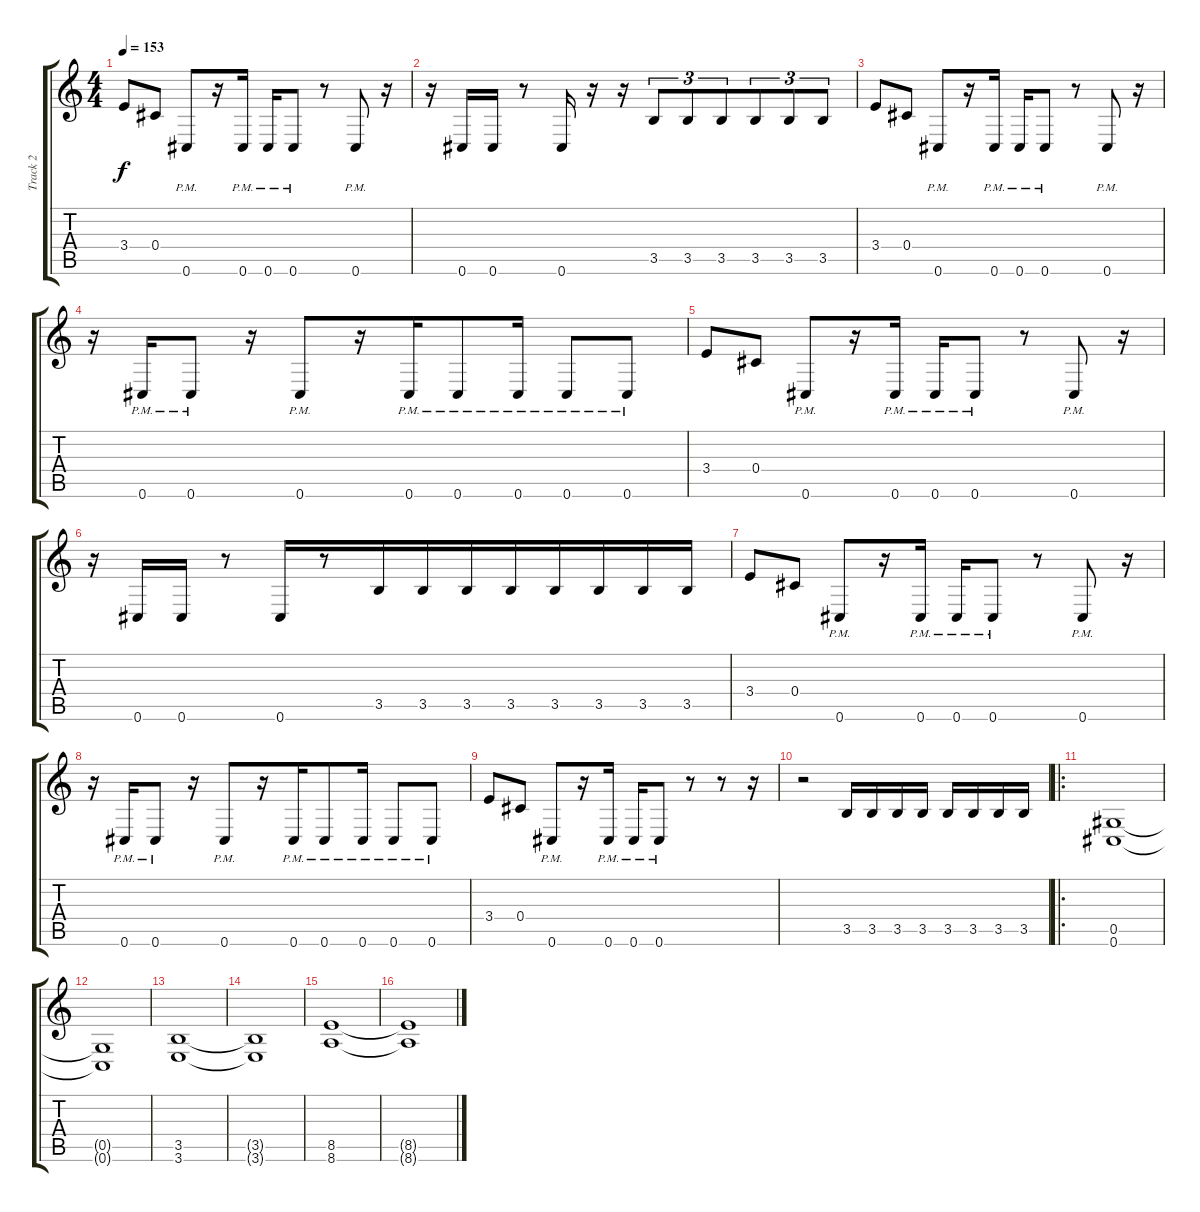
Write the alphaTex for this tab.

\track ("Track 2" "Track 2") {instrument overdrivenguitar}
\staff {score tabs}
\tuning (Eb4 Bb3 Gb3 Db3 Ab2 Db2) {hide}
\ts (4 4)
\tempo 153
\clef g2
\ks c
3.4.8{dy f} 0.4.8 0.6{pm}.8 r.16 0.6{pm}.16 0.6{pm}.16{beam merge} 0.6{pm}.8 r.8 0.6{pm}.8 r.16 |
r.16{beam merge} 0.6.16 0.6.16 r.8{beam merge} 0.6.16 r.16{beam merge} r.16{beam merge} 3.5.8{tu (3 2)} 3.5.8{tu (3 2) beam merge} 3.5.8{tu (3 2) beam merge} 3.5.8{tu (3 2)} 3.5.8{tu (3 2) beam merge} 3.5.8{tu (3 2)} |
3.4.8 0.4.8 0.6{pm}.8 r.16 0.6{pm}.16 0.6{pm}.16{beam merge} 0.6{pm}.8 r.8 0.6{pm}.8 r.16 |
r.16 0.6{pm}.16 0.6{pm}.8 r.16{beam merge} 0.6{pm}.8{beam merge} r.16 0.6{pm}.16 0.6{pm}.8 0.6{pm}.16 0.6{pm}.8 0.6{pm}.8 |
3.4.8 0.4.8 0.6{pm}.8 r.16 0.6{pm}.16 0.6{pm}.16{beam merge} 0.6{pm}.8 r.8 0.6{pm}.8 r.16 |
r.16{beam merge} 0.6.16 0.6.16 r.8{beam merge} 0.6.16{beam merge} r.8 3.5.16 3.5.16{beam merge} 3.5.16 3.5.16{beam merge} 3.5.16 3.5.16 3.5.16 3.5.16 |
3.4.8 0.4.8 0.6{pm}.8 r.16 0.6{pm}.16 0.6{pm}.16{beam merge} 0.6{pm}.8 r.8 0.6{pm}.8 r.16 |
r.16 0.6{pm}.16 0.6{pm}.8 r.16{beam merge} 0.6{pm}.8{beam merge} r.16 0.6{pm}.16 0.6{pm}.8 0.6{pm}.16 0.6{pm}.8 0.6{pm}.8 |
3.4.8 0.4.8 0.6{pm}.8 r.16 0.6{pm}.16 0.6{pm}.16{beam merge} 0.6{pm}.8 r.8 r.8 r.16 |
r.2{beam merge} 3.5.16 3.5.16{beam merge} 3.5.16{beam merge} 3.5.16 3.5.16{beam merge} 3.5.16 3.5.16{beam merge} 3.5.16 |
\ro
(0.5 0.6).1 |
(0.5{t} 0.6{t}).1 |
(3.5 3.6).1 |
(3.5{t} 3.6{t}).1 |
(8.5 8.6).1 |
(8.5{t} 8.6{t}).1
